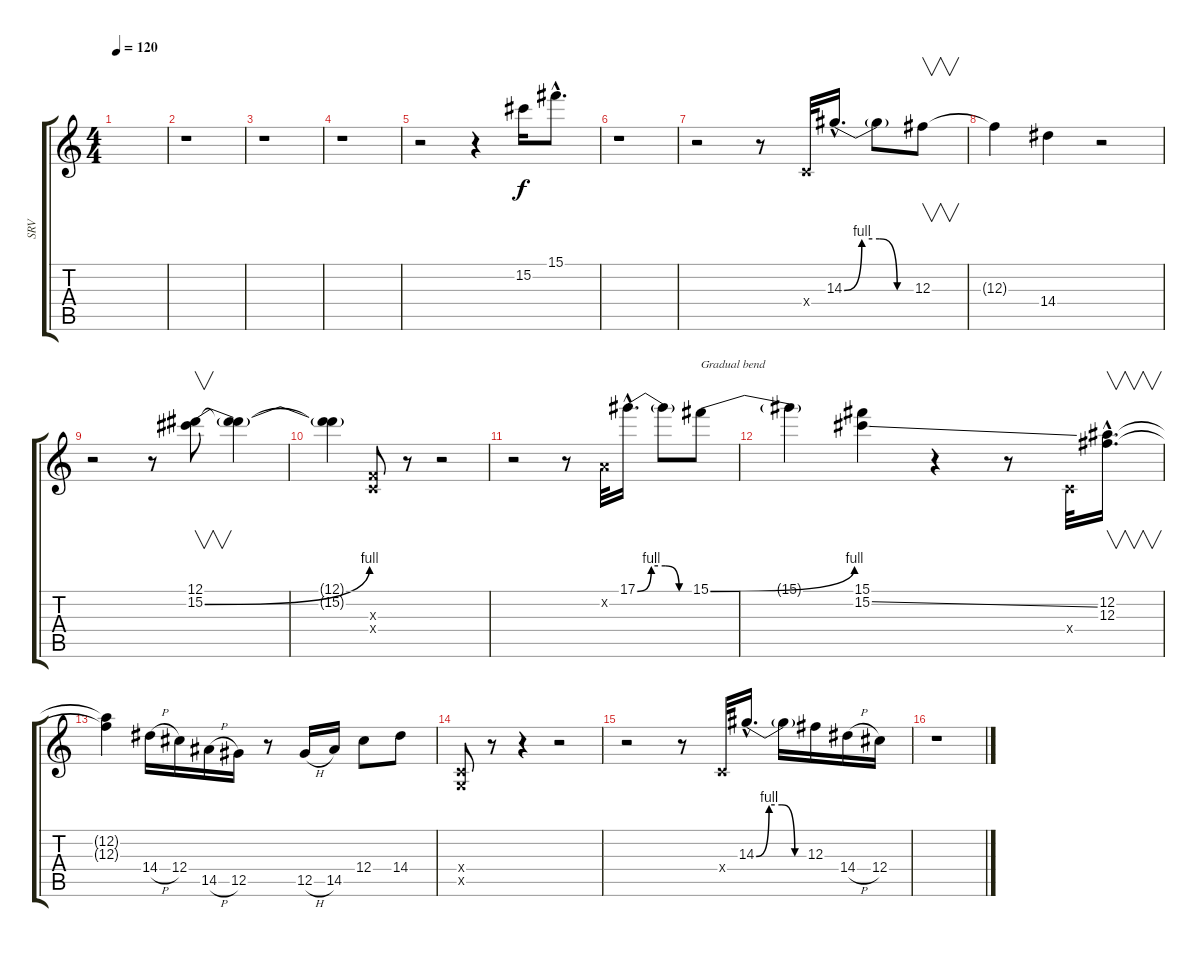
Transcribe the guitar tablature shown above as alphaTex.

\track ("SRV" "SRV") {instrument overdrivenguitar}
\staff {score tabs}
\tuning (Eb4 Bb3 Gb3 Db3 Ab2 Eb2) {hide}
\ts (4 4)
\tempo 120
\clef g2
\ks c
|
r.1 |
r.1 |
r.1 |
r.2 r.4 15.2.16 15.1{hac}.8{d} |
r.1 |
r.2 r.8 -1.4{x}.32 14.3{be (custom 0 0 15 4 30 4 45 0 60 0) hac}.16{d} 14.3{t}.8 12.3.8{v} |
12.3{t}.4 14.4.4 r.2 |
r.2 r.8 (12.1 15.2{be (bend 0 0 60 4)}).8{v} (12.1{t} 15.2{t}).4 |
(12.1{t} 15.2{t}).4 (-1.3{x} -1.4{x}).8 r.8 r.2 |
r.2 r.8 -1.2{x}.32 17.1{be (custom 0 0 15 4 30 4 45 0 60 0) hac}.16{d} 17.1{t}.8 15.1{be (bend 0 0 60 4)}.8{txt "Gradual bend"} |
15.1{t}.4 (15.1 15.2{ss}).4 r.4 r.8 -1.4{x}.32 (12.2{hac} 12.3{hac}).16{v d} |
(12.2{t} 12.3{t}).4 14.4{h}.16 12.4.16 14.5{h}.16 12.5.16 r.8 12.5{h}.16 14.5.16 12.4.8 14.4.8 |
(-1.4{x} -1.5{x}).8 r.8 r.4 r.2 |
r.2 r.8 -1.4{x}.32 14.3{be (custom 0 0 15 4 30 4 45 0 60 0) hac}.16{d} 14.3{t}.16 12.3.16 14.4{h}.16 12.4.16 |
r.1
